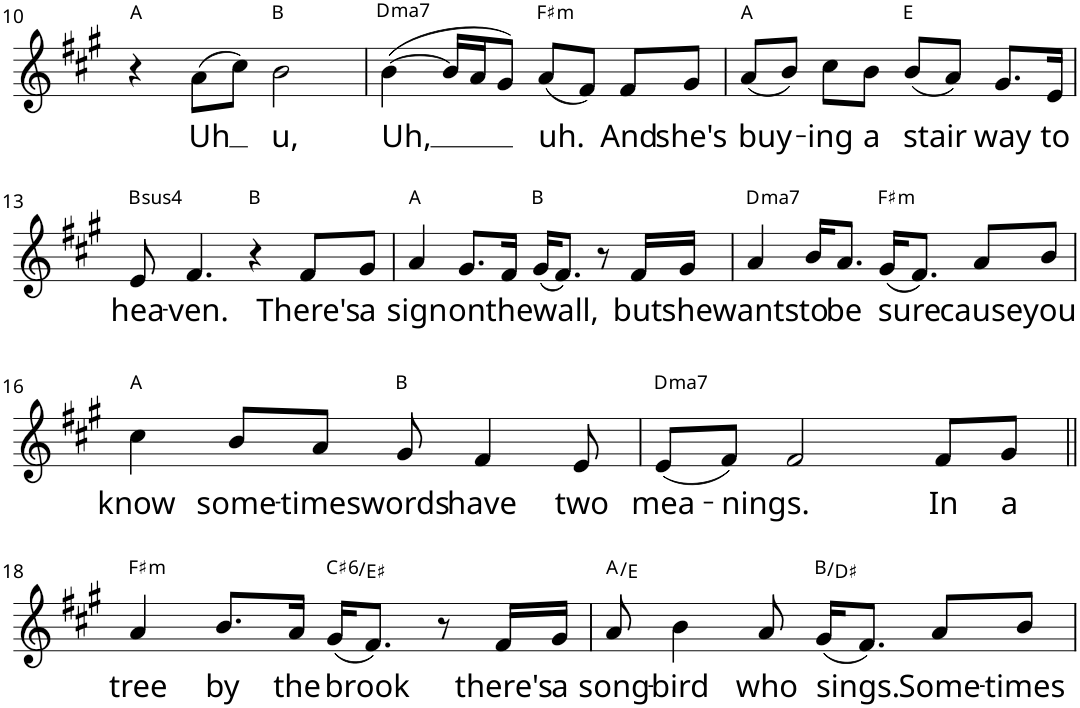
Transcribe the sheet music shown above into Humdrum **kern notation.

**kern	**text	**harte
*part1	*part1	*part1
*staff1	*staff1	*
*I"[Voice]	*	*
!!LO:PB:g=z
*clefG2	*	*
*k[f#c#g#]	*	*
*A:	*	*
*M4/4	*	*
=10	=10	=10
4r	.	A:maj
!	!LO:LY:b	!
(8a\L	Uh-	.
8cc#\J)	.	.
!	!LO:LY:b	!
2b\	-u,	B:maj
=11	=11	=11
!	!LO:LY:b	!LO:H:kt=ma7
([4b\	Uh,	D:maj7
16b/LL]	.	.
16a/J	.	.
8g#/J)	.	.
!	!LO:LY:b	!LO:H:kt=m
(8a/L	uh.	F#:min
8f#/J)	.	.
!	!LO:LY:b	!
8f#/L	And	.
!	!LO:LY:b	!
8g#/J	she's	.
=12	=12	=12
!	!LO:LY:b	!
(8a/L	buy-	A:maj
8b/J)	.	.
!	!LO:LY:b	!
8cc#\L	-ing	.
!	!LO:LY:b	!
8b\J	a	.
!	!LO:LY:b	!
(8b/L	stair-	E:maj
8a/J)	.	.
!	!LO:LY:b	!
8.g#/L	-way	.
!	!LO:LY:b	!
16e/Jk	to	.
!!LO:LB:g=z
=13	=13	=13
!	!LO:LY:b	!LO:H:kt=4
8e/	hea-	B:sus4
!	!LO:LY:b	!
4.f#/	-ven.	.
4r	.	B:maj
!	!LO:LY:b	!
8f#/L	There's	.
!	!LO:LY:b	!
8g#/J	a	.
=14	=14	=14
!	!LO:LY:b	!
4a/	sign	A:maj
!	!LO:LY:b	!
8.g#/L	on	.
!	!LO:LY:b	!
16f#/Jk	the	.
!	!LO:LY:b	!
(16g#/KL	wall,	B:maj
8.f#/J)	.	.
8r	.	.
!	!LO:LY:b	!
16f#/LL	but	.
!	!LO:LY:b	!
16g#/JJ	she	.
=15	=15	=15
!	!LO:LY:b	!LO:H:kt=ma7
4a/	wants	D:maj7
!	!LO:LY:b	!
16b/KL	to	.
!	!LO:LY:b	!
8.a/J	be	.
!	!LO:LY:b	!LO:H:kt=m
(16g#/KL	sure	F#:min
8.f#/J)	.	.
!	!LO:LY:b	!
8a/L	cause	.
!	!LO:LY:b	!
8b/J	you	.
!!LO:LB:g=z
=16	=16	=16
!	!LO:LY:b	!
4cc#\	know	A:maj
!	!LO:LY:b	!
8b/L	some-	.
!	!LO:LY:b	!
8a/J	-times	.
!	!LO:LY:b	!
8g#/	words	B:maj
!	!LO:LY:b	!
4f#/	have	.
!	!LO:LY:b	!
8e/	two	.
=17	=17	=17
!	!LO:LY:b	!LO:H:kt=ma7
(8e/L	mea-	D:maj7
!	!LO:LY:b	!
8f#/J)	-nings.	.
2f#/	.	.
!	!LO:LY:b	!
8f#/L	In	.
!	!LO:LY:b	!
8g#/J	a	.
!!LO:LB:g=z
=18||	=18||	=18||
!	!LO:LY:b	!LO:H:kt=m
4a/	tree	F#:min
!	!LO:LY:b	!
8.b/L	by	.
!	!LO:LY:b	!
16a/Jk	the	.
!	!LO:LY:b	!LO:H:kt=6
(16g#/KL	brook	C#:maj6/3
8.f#/J)	.	.
8r	.	.
!	!LO:LY:b	!
16f#/LL	there's	.
!	!LO:LY:b	!
16g#/JJ	a	.
=19	=19	=19
!	!LO:LY:b	!
8a/	song-	A:maj/5
!	!LO:LY:b	!
4b\	-bird	.
!	!LO:LY:b	!
8a/	who	.
!	!LO:LY:b	!
(16g#/KL	sings.	B:maj/3
8.f#/J)	.	.
!	!LO:LY:b	!
8a/L	Some-	.
!	!LO:LY:b	!
8b/J	-times	.
=	=	=
*-	*-	*-
